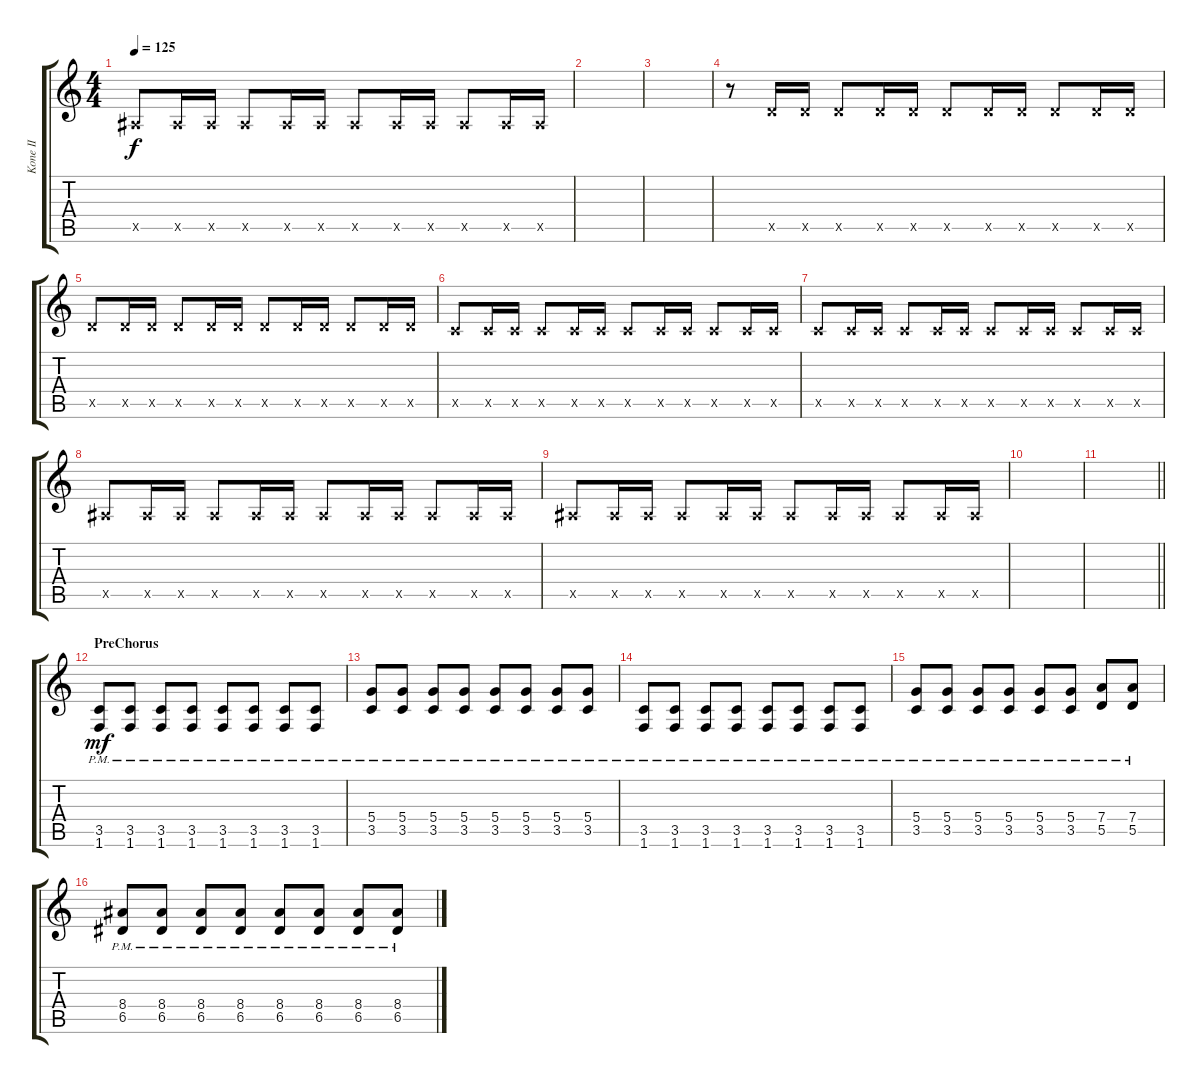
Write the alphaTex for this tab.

\track ("Kone II" "Kone II") {instrument distortionguitar}
\staff {score tabs}
\tuning (E4 B3 G3 D3 A2 E2) {hide}
\ts (4 4)
\tempo 125
\clef g2
\ks c
1.5{x}.8{dy f} 1.5{x}.16 1.5{x}.16 1.5{x}.8 1.5{x}.16 1.5{x}.16 1.5{x}.8 1.5{x}.16 1.5{x}.16 1.5{x}.8 1.5{x}.16 1.5{x}.16 |
|
|
r.8 5.5{x}.16 5.5{x}.16 5.5{x}.8 5.5{x}.16 5.5{x}.16 5.5{x}.8 5.5{x}.16 5.5{x}.16 5.5{x}.8 5.5{x}.16 5.5{x}.16 |
5.5{x}.8 5.5{x}.16 5.5{x}.16 5.5{x}.8 5.5{x}.16 5.5{x}.16 5.5{x}.8 5.5{x}.16 5.5{x}.16 5.5{x}.8 5.5{x}.16 5.5{x}.16 |
3.5{x}.8 3.5{x}.16 3.5{x}.16 3.5{x}.8 3.5{x}.16 3.5{x}.16 3.5{x}.8 3.5{x}.16 3.5{x}.16 3.5{x}.8 3.5{x}.16 3.5{x}.16 |
3.5{x}.8 3.5{x}.16 3.5{x}.16 3.5{x}.8 3.5{x}.16 3.5{x}.16 3.5{x}.8 3.5{x}.16 3.5{x}.16 3.5{x}.8 3.5{x}.16 3.5{x}.16 |
1.5{x}.8 1.5{x}.16 1.5{x}.16 1.5{x}.8 1.5{x}.16 1.5{x}.16 1.5{x}.8 1.5{x}.16 1.5{x}.16 1.5{x}.8 1.5{x}.16 1.5{x}.16 |
1.5{x}.8 1.5{x}.16 1.5{x}.16 1.5{x}.8 1.5{x}.16 1.5{x}.16 1.5{x}.8 1.5{x}.16 1.5{x}.16 1.5{x}.8 1.5{x}.16 1.5{x}.16 |
|
\barLineRight lightlight
|
\section ("" "PreChorus")
(3.5{pm} 1.6{pm}).8{dy mf volume 10} (3.5{pm} 1.6{pm}).8 (3.5{pm} 1.6{pm}).8 (3.5{pm} 1.6{pm}).8 (3.5{pm} 1.6{pm}).8 (3.5{pm} 1.6{pm}).8 (3.5{pm} 1.6{pm}).8 (3.5{pm} 1.6{pm}).8 |
(5.4{pm} 3.5{pm}).8 (5.4{pm} 3.5{pm}).8 (5.4{pm} 3.5{pm}).8 (5.4{pm} 3.5{pm}).8 (5.4{pm} 3.5{pm}).8 (5.4{pm} 3.5{pm}).8 (5.4{pm} 3.5{pm}).8 (5.4{pm} 3.5{pm}).8 |
(3.5{pm} 1.6{pm}).8 (3.5{pm} 1.6{pm}).8 (3.5{pm} 1.6{pm}).8 (3.5{pm} 1.6{pm}).8 (3.5{pm} 1.6{pm}).8 (3.5{pm} 1.6{pm}).8 (3.5{pm} 1.6{pm}).8 (3.5{pm} 1.6{pm}).8 |
(5.4{pm} 3.5{pm}).8 (5.4{pm} 3.5{pm}).8 (5.4{pm} 3.5{pm}).8 (5.4{pm} 3.5{pm}).8 (5.4{pm} 3.5{pm}).8 (5.4{pm} 3.5{pm}).8 (7.4{pm} 5.5{pm}).8 (7.4{pm} 5.5{pm}).8 |
(8.4{pm} 6.5{pm}).8 (8.4{pm} 6.5{pm}).8 (8.4{pm} 6.5{pm}).8 (8.4{pm} 6.5{pm}).8 (8.4{pm} 6.5{pm}).8 (8.4{pm} 6.5{pm}).8 (8.4{pm} 6.5{pm}).8 (8.4{pm} 6.5{pm}).8
